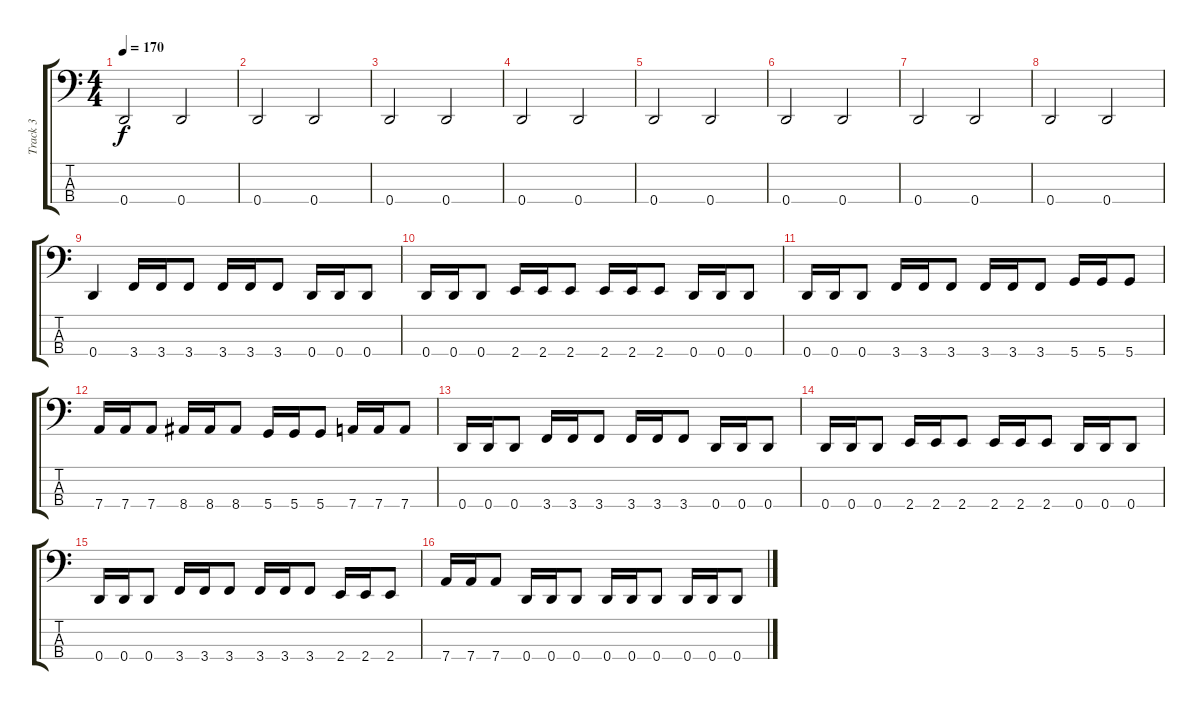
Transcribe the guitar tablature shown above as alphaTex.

\track ("Track 3" "Track 3") {instrument electricbassfinger}
\staff {score tabs}
\tuning (G2 D2 A1 D1) {hide}
\ts (4 4)
\tempo 170
\clef f4
\ks c
0.4.2{dy f} 0.4.2 |
0.4.2 0.4.2 |
0.4.2 0.4.2 |
0.4.2 0.4.2 |
0.4.2 0.4.2 |
0.4.2 0.4.2 |
0.4.2 0.4.2 |
0.4.2 0.4.2 |
0.4.4 3.4.16 3.4.16 3.4.8 3.4.16 3.4.16 3.4.8 0.4.16 0.4.16 0.4.8 |
0.4.16 0.4.16 0.4.8 2.4.16 2.4.16 2.4.8 2.4.16 2.4.16 2.4.8 0.4.16 0.4.16 0.4.8 |
0.4.16 0.4.16 0.4.8 3.4.16 3.4.16 3.4.8 3.4.16 3.4.16 3.4.8 5.4.16 5.4.16 5.4.8 |
7.4.16 7.4.16 7.4.8 8.4.16 8.4.16 8.4.8 5.4.16 5.4.16 5.4.8 7.4.16 7.4.16 7.4.8 |
0.4.16 0.4.16 0.4.8 3.4.16 3.4.16 3.4.8 3.4.16 3.4.16 3.4.8 0.4.16 0.4.16 0.4.8 |
0.4.16 0.4.16 0.4.8 2.4.16 2.4.16 2.4.8 2.4.16 2.4.16 2.4.8 0.4.16 0.4.16 0.4.8 |
0.4.16 0.4.16 0.4.8 3.4.16 3.4.16 3.4.8 3.4.16 3.4.16 3.4.8 2.4.16 2.4.16 2.4.8 |
7.4.16 7.4.16 7.4.8 0.4.16 0.4.16 0.4.8 0.4.16 0.4.16 0.4.8 0.4.16 0.4.16 0.4.8
